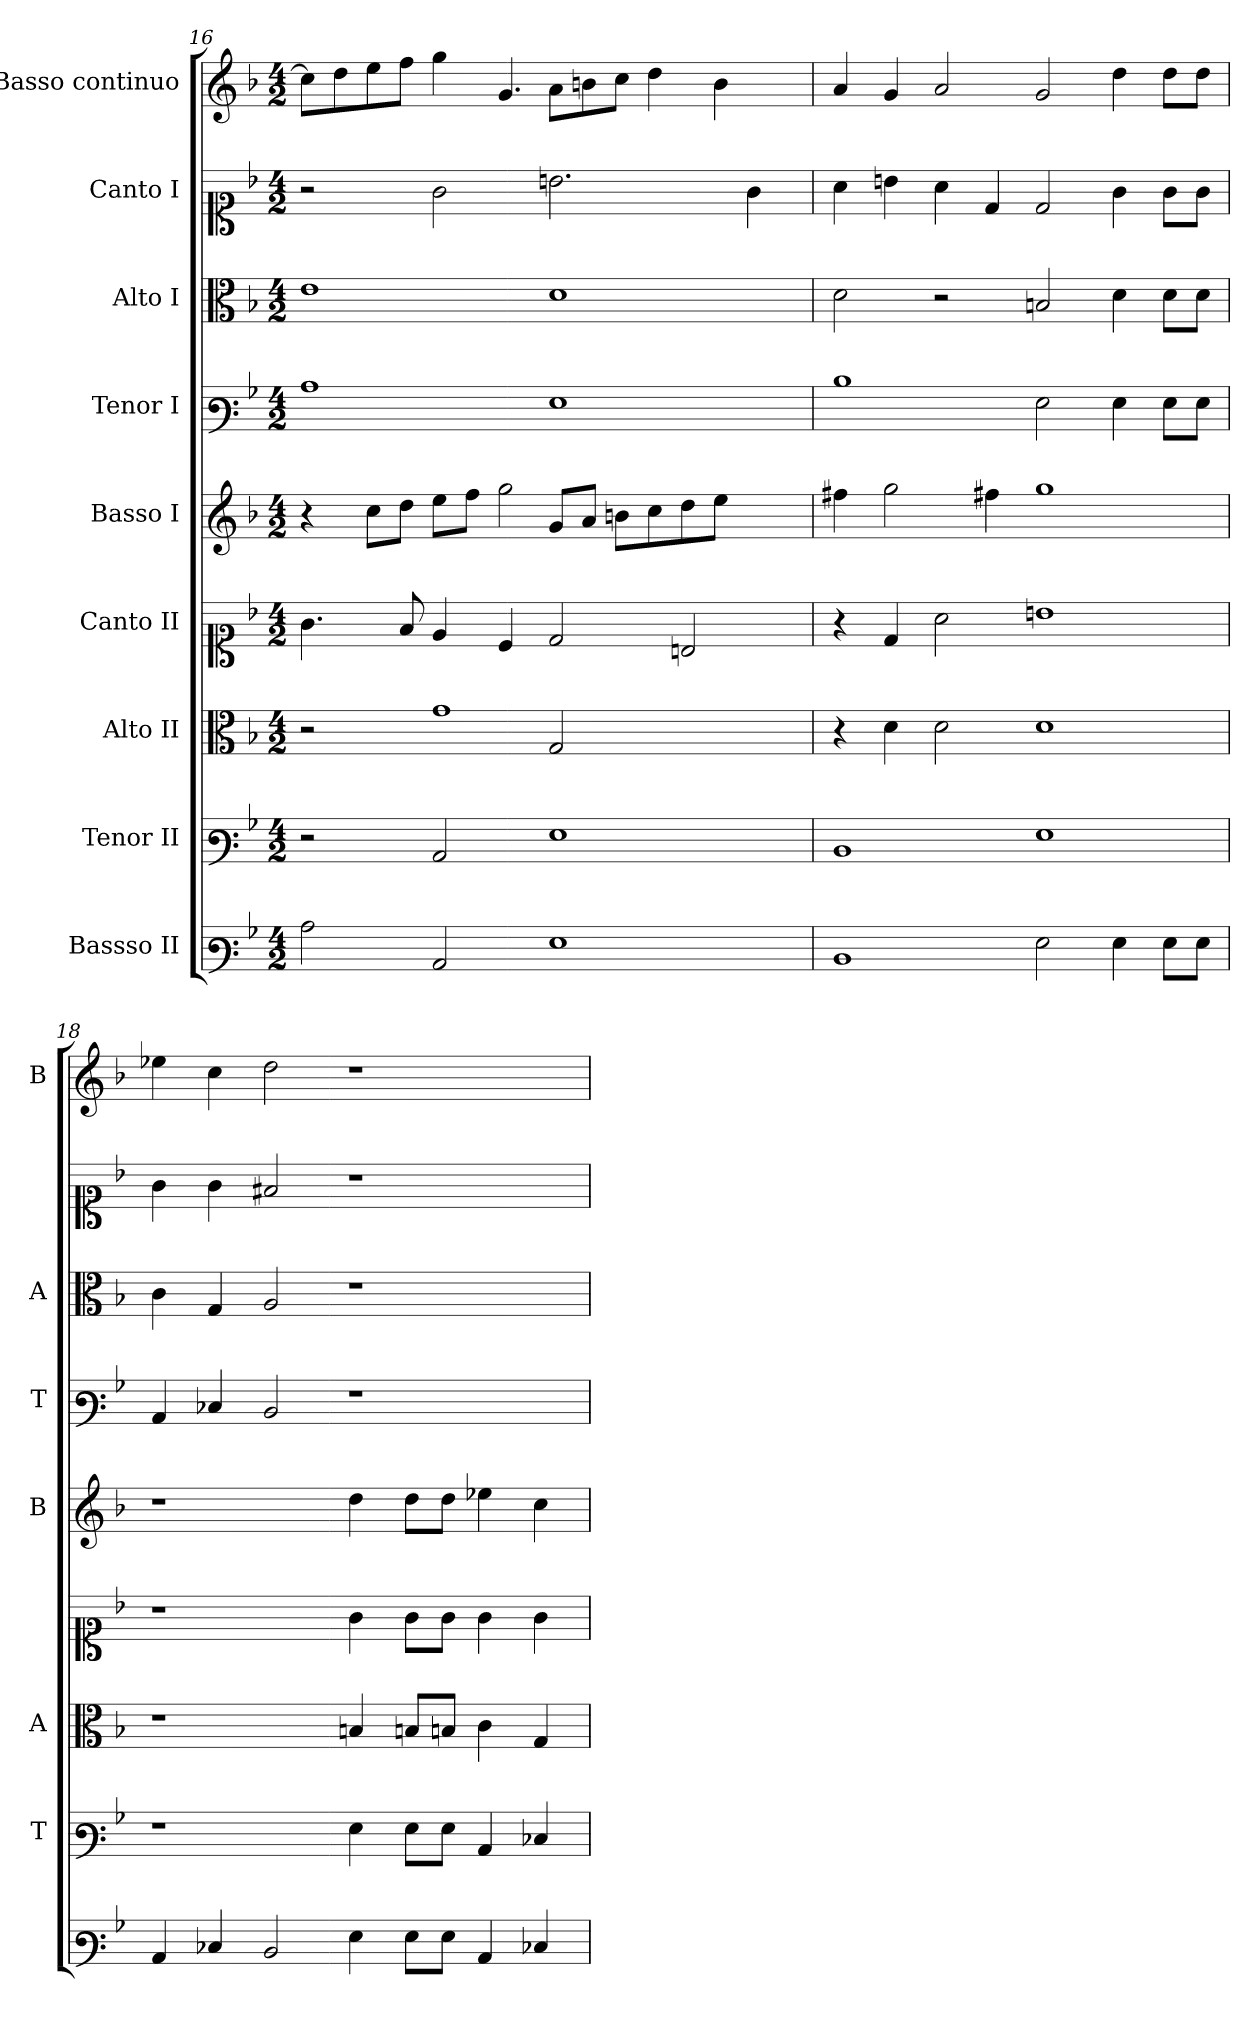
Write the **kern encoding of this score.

**kern	**kern	**kern	**kern	**kern	**kern	**kern	**kern	**kern
*part9	*part8	*part7	*part6	*part5	*part4	*part3	*part2	*part1
*staff9	*staff8	*staff7	*staff6	*staff5	*staff4	*staff3	*staff2	*staff1
*I"Bassso II	*I"Tenor II	*I"Alto II	*I"Canto II	*I"Basso I	*I"Tenor I	*I"Alto I	*I"Canto I	*I"Basso continuo
*	*I'T	*I'A	*	*I'B	*I'T	*I'A	*	*I'B
*clefF3	*clefF3	*clefC3	*clefC1	*clefG2	*clefF3	*clefC3	*clefC1	*clefG2
*k[b-]	*k[b-]	*k[b-]	*k[b-]	*k[b-]	*k[b-]	*k[b-]	*k[b-]	*k[b-]
*F:	*F:	*F:	*F:	*F:	*F:	*F:	*F:	*F:
*M4/2	*M4/2	*M4/2	*M4/2	*M4/2	*M4/2	*M4/2	*M4/2	*M4/2
=16	=16	=16	=16	=16	=16	=16	=16	=16
2c	2r	2r	4.g	4r	1c	1e	2r	8ccL]
.	.	.	.	.	.	.	.	8dd
.	.	.	.	8ccL	.	.	.	8ee
.	.	.	8f	8ddJ	.	.	.	8ffJ
!	!	!LO:N:vis=1	!	!	!	!	!	!
2C	2C	2g	4e	8eeL	.	.	2g	4gg
.	.	.	.	8ffJ	.	.	.	.
!	!	!	!	!LO:N:vis=2	!	!	!	!LO:N:vis=4.
.	.	.	4c	4gg	.	.	.	4g
1G	1G	2G	2d	8gL	1G	1d	2.b	8aL
.	.	.	.	8aJ	.	.	.	8b
.	.	.	.	8bL	.	.	.	8ccJ
.	.	.	.	8cc	.	.	.	4dd
.	.	2ryy	2B	8dd	.	.	.	.
.	.	.	.	8eeJ	.	.	.	4b
.	.	.	.	4ryy	.	.	4g	.
.	.	.	.	.	.	.	.	8ryy
!!LO:PB:g=z
=17	=17	=17	=17	=17	=17	=17	=17	=17
1D	1D	4r	4r	4ff#X	1d	2d	4a	4a
.	.	4d	4d	2gg	.	.	4b	4g
.	.	2d	2a	.	.	2r	4a	2a
.	.	.	.	4ff#X	.	.	4d	.
2G	1G	1d	1bn	1gg	2G	2Bn	2d	2g
4G	.	.	.	.	4G	4d	4g	4dd
8GL	.	.	.	.	8GL	8dL	8gL	8ddL
8GJ	.	.	.	.	8GJ	8dJ	8gJ	8ddJ
=18	=18	=18	=18	=18	=18	=18	=18	=18
4C	1r	1r	1r	1r	4C	4c	4g	4ee-X
4E-X	.	.	.	.	4E-X	4G	4g	4cc
2D	.	.	.	.	2D	2A	2f#X	2dd
4G	4G	4Bn	4g	4dd	1r	1r	1r	1r
8GL	8GL	8BnL	8gL	8ddL	.	.	.	.
8GJ	8GJ	8BnJ	8gJ	8ddJ	.	.	.	.
4C	4C	4c	4g	4ee-X	.	.	.	.
4E-X	4E-X	4G	4g	4cc	.	.	.	.
=	=	=	=	=	=	=	=	=
*-	*-	*-	*-	*-	*-	*-	*-	*-
